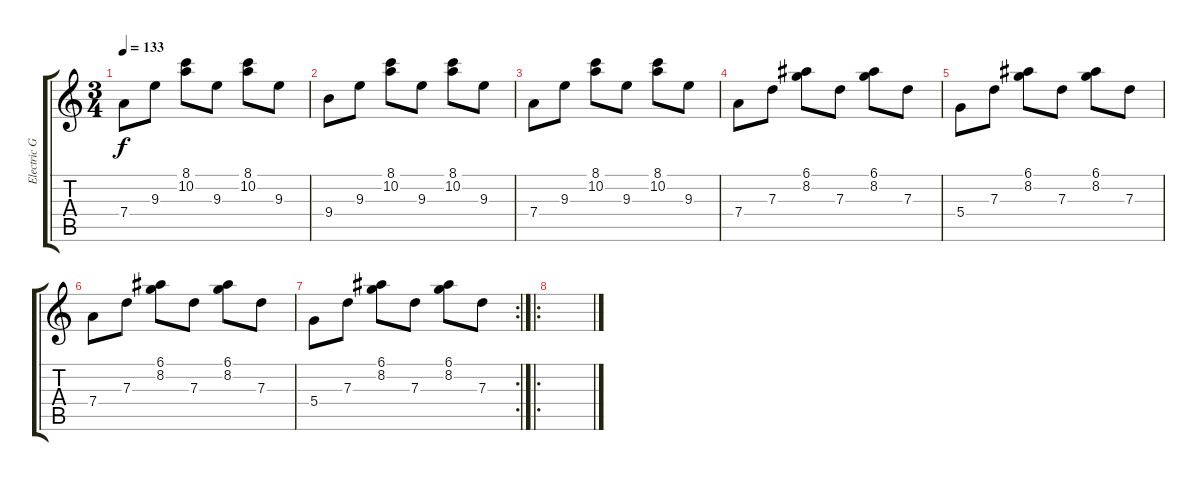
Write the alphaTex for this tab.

\track ("Electric Guitar" "Electric G") {instrument electricguitarclean}
\staff {score tabs}
\tuning (E4 B3 G3 D3 A2 E2) {hide}
\ts (3 4)
\tempo 133
\clef g2
\ks c
7.4.8{dy f} 9.3.8 (8.1 10.2).8 9.3.8 (8.1 10.2).8 9.3.8 |
9.4.8 9.3.8 (8.1 10.2).8 9.3.8 (8.1 10.2).8 9.3.8 |
7.4.8 9.3.8 (8.1 10.2).8 9.3.8 (8.1 10.2).8 9.3.8 |
7.4.8 7.3.8 (6.1 8.2).8 7.3.8 (6.1 8.2).8 7.3.8 |
5.4.8 7.3.8 (6.1 8.2).8 7.3.8 (6.1 8.2).8 7.3.8 |
7.4.8 7.3.8 (6.1 8.2).8 7.3.8 (6.1 8.2).8 7.3.8 |
\rc 2
5.4.8 7.3.8 (6.1 8.2).8 7.3.8 (6.1 8.2).8 7.3.8 |
\ro
